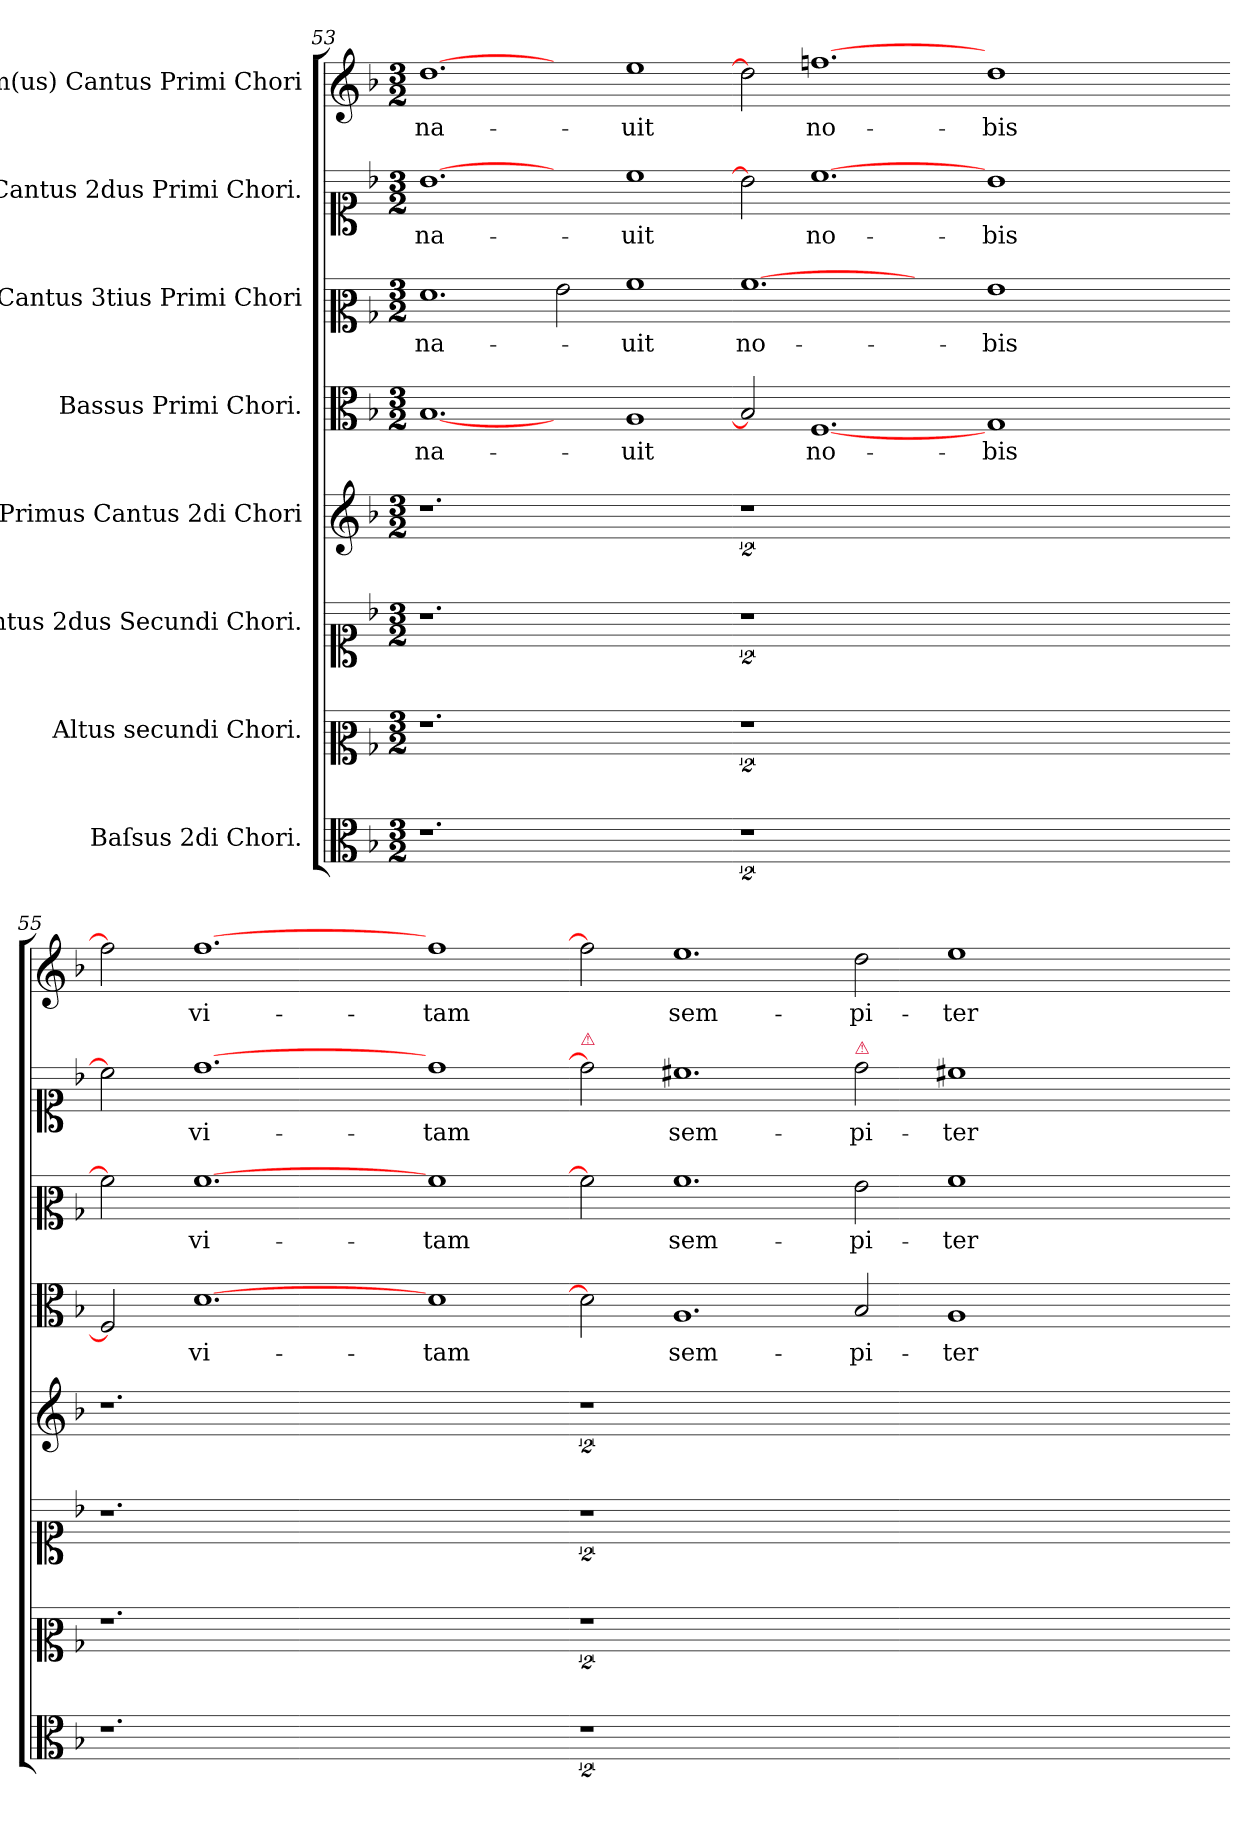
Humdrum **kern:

**kern	**kern	**kern	**kern	**kern	**text	**kern	**text	**kern	**text	**kern	**text
*part8	*part7	*part6	*part5	*part4	*part4	*part3	*part3	*part2	*part2	*part1	*part1
*staff8	*staff7	*staff6	*staff5	*staff4	*staff4	*staff3	*staff3	*staff2	*staff2	*staff1	*staff1
*I"Baſsus 2di Chori.	*I"Altus secundi Chori.	*I"Cantus 2dus Secundi Chori.	*I"Primus Cantus 2di Chori	*I"Bassus Primi Chori.	*	*I"Cantus 3tius Primi Chori	*	*I"Cantus 2dus Primi Chori.	*	*I"Im(us) Cantus Primi Chori	*
*clefC3	*clefC2	*clefC1	*clefG2	*clefC3	*	*clefC2	*	*clefC1	*	*clefG2	*
*k[b-]	*k[b-]	*k[b-]	*k[b-]	*k[b-]	*	*k[b-]	*	*k[b-]	*	*k[b-]	*
*M3/2	*M3/2	*M3/2	*M3/2	*M3/2	*	*M3/2	*	*M3/2	*	*M3/2	*
=53	=53	=53	=53	=53	=53	=53	=53	=53	=53	=53	=53
1.r	1.r	1.r	1.r	[1.B-/	-na-	1.f\	-na-	[1.b-\	-na-	[1.dd\	-na-
1.ryy	1.ryy	1.ryy	1.ryy	2ryy	.	2g\	.	2ryy	.	2ryy	.
.	.	.	.	1A/	-uit	1a\	-uit	1cc\	-uit	1ee\	-uit
=54-	=54-	=54-	=54-	=54-	=54-	=54-	=54-	=54-	=54-	=54-	=54-
2%9r	2%9r	2%9r	2%9r	2B-/]	.	[1.a\	no-	2b-\]	.	2dd\]	.
.	.	.	.	[1.F/	no-	.	.	[1.cc\	no-	[1.ffn\	no-
.	.	.	.	.	.	2ryy	.	.	.	.	.
.	.	.	.	1G/	-bis	1g\	-bis	1b-\	-bis	1dd\	-bis
.	.	.	.	1.ryy	.	1.ryy	.	1.ryy	.	1.ryy	.
=55-	=55-	=55-	=55-	=55-	=55-	=55-	=55-	=55-	=55-	=55-	=55-
1.r	1.r	1.r	1.r	2F/]	.	2a\]	.	2cc\]	.	2ff\]	.
.	.	.	.	[1.d\	vi-	[1.a\	vi-	[1.dd\	vi-	[1.ff\	vi-
1.ryy	1.ryy	1.ryy	1.ryy	.	.	.	.	.	.	.	.
.	.	.	.	1d\	-tam	1a\	-tam	1dd\	-tam	1ff\	-tam
=56-	=56-	=56-	=56-	=56-	=56-	=56-	=56-	=56-	=56-	=56-	=56-
!	!	!	!	!	!	!	!	!LO:TX:a:color=crimson:t=⚠	!	!	!
2%9r	2%9r	2%9r	2%9r	2d\]	.	2a\]	.	2dd\]	.	2ff\]	.
.	.	.	.	1.A/	sem-	1.a\	sem-	1.cc#X\	sem-	1.ee\	sem-
!	!	!	!	!	!	!	!	!LO:TX:a:color=crimson:t=⚠	!	!	!
.	.	.	.	2B-/	-pi-	2g\	-pi-	2dd\	-pi-	2dd\	-pi-
.	.	.	.	1A/	-ter-	1a\	-ter-	1cc#X\	-ter-	1ee\	-ter-
.	.	.	.	1ryy	.	1ryy	.	1ryy	.	1ryy	.
=-	=-	=-	=-	=-	=-	=-	=-	=-	=-	=-	=-
*-	*-	*-	*-	*-	*-	*-	*-	*-	*-	*-	*-
